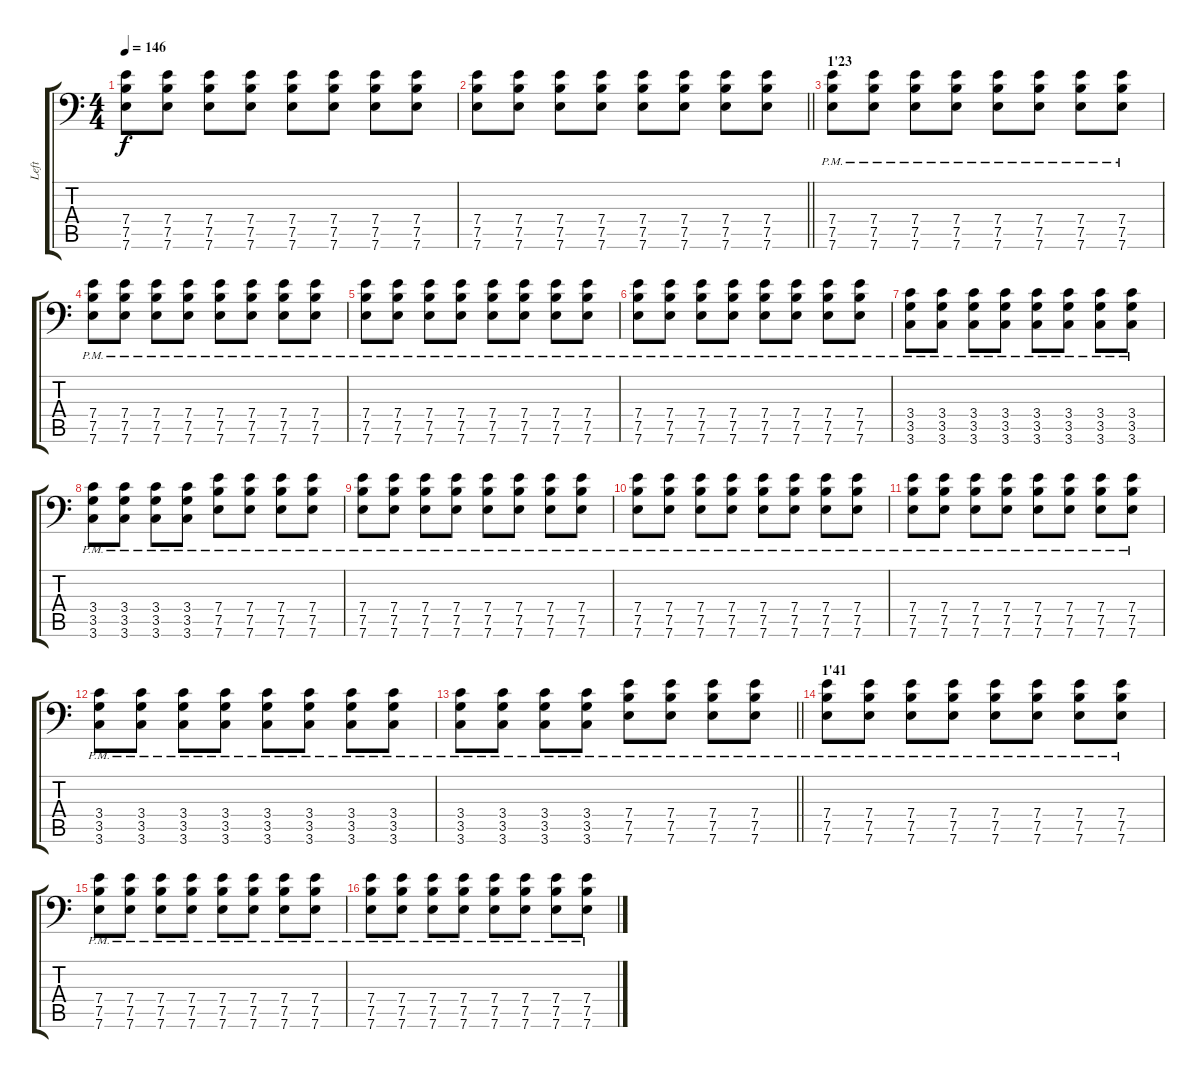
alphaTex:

\track ("Left" "Left") {instrument distortionguitar}
\staff {score tabs}
\tuning (B3 Gb3 D3 A2 E2 A1) {hide}
\ts (4 4)
\tempo 146
\clef f4
\ks c
(7.4 7.5 7.6).8{dy f} (7.4 7.5 7.6).8 (7.4 7.5 7.6).8 (7.4 7.5 7.6).8 (7.4 7.5 7.6).8 (7.4 7.5 7.6).8 (7.4 7.5 7.6).8 (7.4 7.5 7.6).8 |
\barLineRight lightlight
(7.4 7.5 7.6).8 (7.4 7.5 7.6).8 (7.4 7.5 7.6).8 (7.4 7.5 7.6).8 (7.4 7.5 7.6).8 (7.4 7.5 7.6).8 (7.4 7.5 7.6).8 (7.4 7.5 7.6).8 |
\section ("" "1'23")
(7.4{pm} 7.5{pm} 7.6{pm}).8 (7.4{pm} 7.5{pm} 7.6{pm}).8 (7.4{pm} 7.5{pm} 7.6{pm}).8 (7.4{pm} 7.5{pm} 7.6{pm}).8 (7.4{pm} 7.5{pm} 7.6{pm}).8 (7.4{pm} 7.5{pm} 7.6{pm}).8 (7.4{pm} 7.5{pm} 7.6{pm}).8 (7.4{pm} 7.5{pm} 7.6{pm}).8 |
(7.4{pm} 7.5{pm} 7.6{pm}).8 (7.4{pm} 7.5{pm} 7.6{pm}).8 (7.4{pm} 7.5{pm} 7.6{pm}).8 (7.4{pm} 7.5{pm} 7.6{pm}).8 (7.4{pm} 7.5{pm} 7.6{pm}).8 (7.4{pm} 7.5{pm} 7.6{pm}).8 (7.4{pm} 7.5{pm} 7.6{pm}).8 (7.4{pm} 7.5{pm} 7.6{pm}).8 |
(7.4{pm} 7.5{pm} 7.6{pm}).8 (7.4{pm} 7.5{pm} 7.6{pm}).8 (7.4{pm} 7.5{pm} 7.6{pm}).8 (7.4{pm} 7.5{pm} 7.6{pm}).8 (7.4{pm} 7.5{pm} 7.6{pm}).8 (7.4{pm} 7.5{pm} 7.6{pm}).8 (7.4{pm} 7.5{pm} 7.6{pm}).8 (7.4{pm} 7.5{pm} 7.6{pm}).8 |
(7.4{pm} 7.5{pm} 7.6{pm}).8 (7.4{pm} 7.5{pm} 7.6{pm}).8 (7.4{pm} 7.5{pm} 7.6{pm}).8 (7.4{pm} 7.5{pm} 7.6{pm}).8 (7.4{pm} 7.5{pm} 7.6{pm}).8 (7.4{pm} 7.5{pm} 7.6{pm}).8 (7.4{pm} 7.5{pm} 7.6{pm}).8 (7.4{pm} 7.5{pm} 7.6{pm}).8 |
(3.4{pm} 3.5{pm} 3.6{pm}).8 (3.4{pm} 3.5{pm} 3.6{pm}).8 (3.4{pm} 3.5{pm} 3.6{pm}).8 (3.4{pm} 3.5{pm} 3.6{pm}).8 (3.4{pm} 3.5{pm} 3.6{pm}).8 (3.4{pm} 3.5{pm} 3.6{pm}).8 (3.4{pm} 3.5{pm} 3.6{pm}).8 (3.4{pm} 3.5{pm} 3.6{pm}).8 |
(3.4{pm} 3.5{pm} 3.6{pm}).8 (3.4{pm} 3.5{pm} 3.6{pm}).8 (3.4{pm} 3.5{pm} 3.6{pm}).8 (3.4{pm} 3.5{pm} 3.6{pm}).8 (7.4{pm} 7.5{pm} 7.6{pm}).8 (7.4{pm} 7.5{pm} 7.6{pm}).8 (7.4{pm} 7.5{pm} 7.6{pm}).8 (7.4{pm} 7.5{pm} 7.6{pm}).8 |
(7.4{pm} 7.5{pm} 7.6{pm}).8 (7.4{pm} 7.5{pm} 7.6{pm}).8 (7.4{pm} 7.5{pm} 7.6{pm}).8 (7.4{pm} 7.5{pm} 7.6{pm}).8 (7.4{pm} 7.5{pm} 7.6{pm}).8 (7.4{pm} 7.5{pm} 7.6{pm}).8 (7.4{pm} 7.5{pm} 7.6{pm}).8 (7.4{pm} 7.5{pm} 7.6{pm}).8 |
(7.4{pm} 7.5{pm} 7.6{pm}).8 (7.4{pm} 7.5{pm} 7.6{pm}).8 (7.4{pm} 7.5{pm} 7.6{pm}).8 (7.4{pm} 7.5{pm} 7.6{pm}).8 (7.4{pm} 7.5{pm} 7.6{pm}).8 (7.4{pm} 7.5{pm} 7.6{pm}).8 (7.4{pm} 7.5{pm} 7.6{pm}).8 (7.4{pm} 7.5{pm} 7.6{pm}).8 |
(7.4{pm} 7.5{pm} 7.6{pm}).8 (7.4{pm} 7.5{pm} 7.6{pm}).8 (7.4{pm} 7.5{pm} 7.6{pm}).8 (7.4{pm} 7.5{pm} 7.6{pm}).8 (7.4{pm} 7.5{pm} 7.6{pm}).8 (7.4{pm} 7.5{pm} 7.6{pm}).8 (7.4{pm} 7.5{pm} 7.6{pm}).8 (7.4{pm} 7.5{pm} 7.6{pm}).8 |
(3.4{pm} 3.5{pm} 3.6{pm}).8 (3.4{pm} 3.5{pm} 3.6{pm}).8 (3.4{pm} 3.5{pm} 3.6{pm}).8 (3.4{pm} 3.5{pm} 3.6{pm}).8 (3.4{pm} 3.5{pm} 3.6{pm}).8 (3.4{pm} 3.5{pm} 3.6{pm}).8 (3.4{pm} 3.5{pm} 3.6{pm}).8 (3.4{pm} 3.5{pm} 3.6{pm}).8 |
\barLineRight lightlight
(3.4{pm} 3.5{pm} 3.6{pm}).8 (3.4{pm} 3.5{pm} 3.6{pm}).8 (3.4{pm} 3.5{pm} 3.6{pm}).8 (3.4{pm} 3.5{pm} 3.6{pm}).8 (7.4{pm} 7.5{pm} 7.6{pm}).8 (7.4{pm} 7.5{pm} 7.6{pm}).8 (7.4{pm} 7.5{pm} 7.6{pm}).8 (7.4{pm} 7.5{pm} 7.6{pm}).8 |
\section ("" "1'41")
(7.4{pm} 7.5{pm} 7.6{pm}).8 (7.4{pm} 7.5{pm} 7.6{pm}).8 (7.4{pm} 7.5{pm} 7.6{pm}).8 (7.4{pm} 7.5{pm} 7.6{pm}).8 (7.4{pm} 7.5{pm} 7.6{pm}).8 (7.4{pm} 7.5{pm} 7.6{pm}).8 (7.4{pm} 7.5{pm} 7.6{pm}).8 (7.4{pm} 7.5{pm} 7.6{pm}).8 |
(7.4{pm} 7.5{pm} 7.6{pm}).8 (7.4{pm} 7.5{pm} 7.6{pm}).8 (7.4{pm} 7.5{pm} 7.6{pm}).8 (7.4{pm} 7.5{pm} 7.6{pm}).8 (7.4{pm} 7.5{pm} 7.6{pm}).8 (7.4{pm} 7.5{pm} 7.6{pm}).8 (7.4{pm} 7.5{pm} 7.6{pm}).8 (7.4{pm} 7.5{pm} 7.6{pm}).8 |
(7.4{pm} 7.5{pm} 7.6{pm}).8 (7.4{pm} 7.5{pm} 7.6{pm}).8 (7.4{pm} 7.5{pm} 7.6{pm}).8 (7.4{pm} 7.5{pm} 7.6{pm}).8 (7.4{pm} 7.5{pm} 7.6{pm}).8 (7.4{pm} 7.5{pm} 7.6{pm}).8 (7.4{pm} 7.5{pm} 7.6{pm}).8 (7.4{pm} 7.5{pm} 7.6{pm}).8
